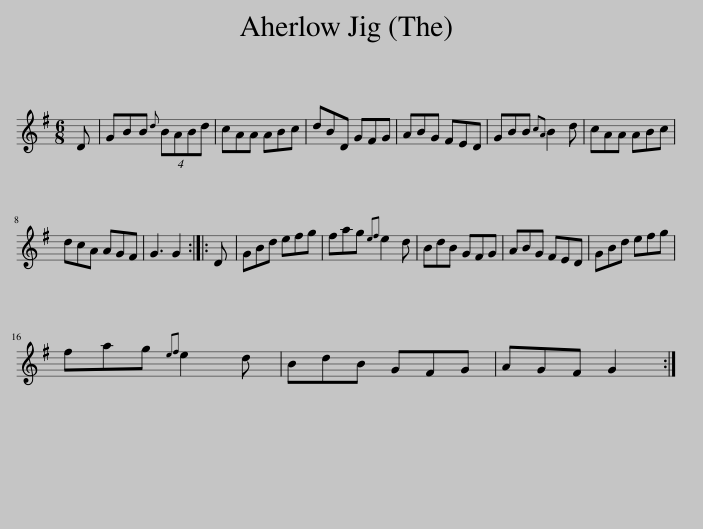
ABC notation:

X:1
L:1/8
M:6/8
I:linebreak $
K:G
V:1 treble
V:1
 D | GBB{d} (4:3:4BABd | cAA ABc | dBD GFG | ABG FED | %5
 GBB{cA} B2 d | cAA ABc |$ dcA AGF | G3 G2 :: D | %10
 GBd efg | fag{ef} e2 d | BdB GFG | ABG FED | GBd efg |$ %15
 fag{ef} e2 d | BdB GFG | AGF G2 :| %18
